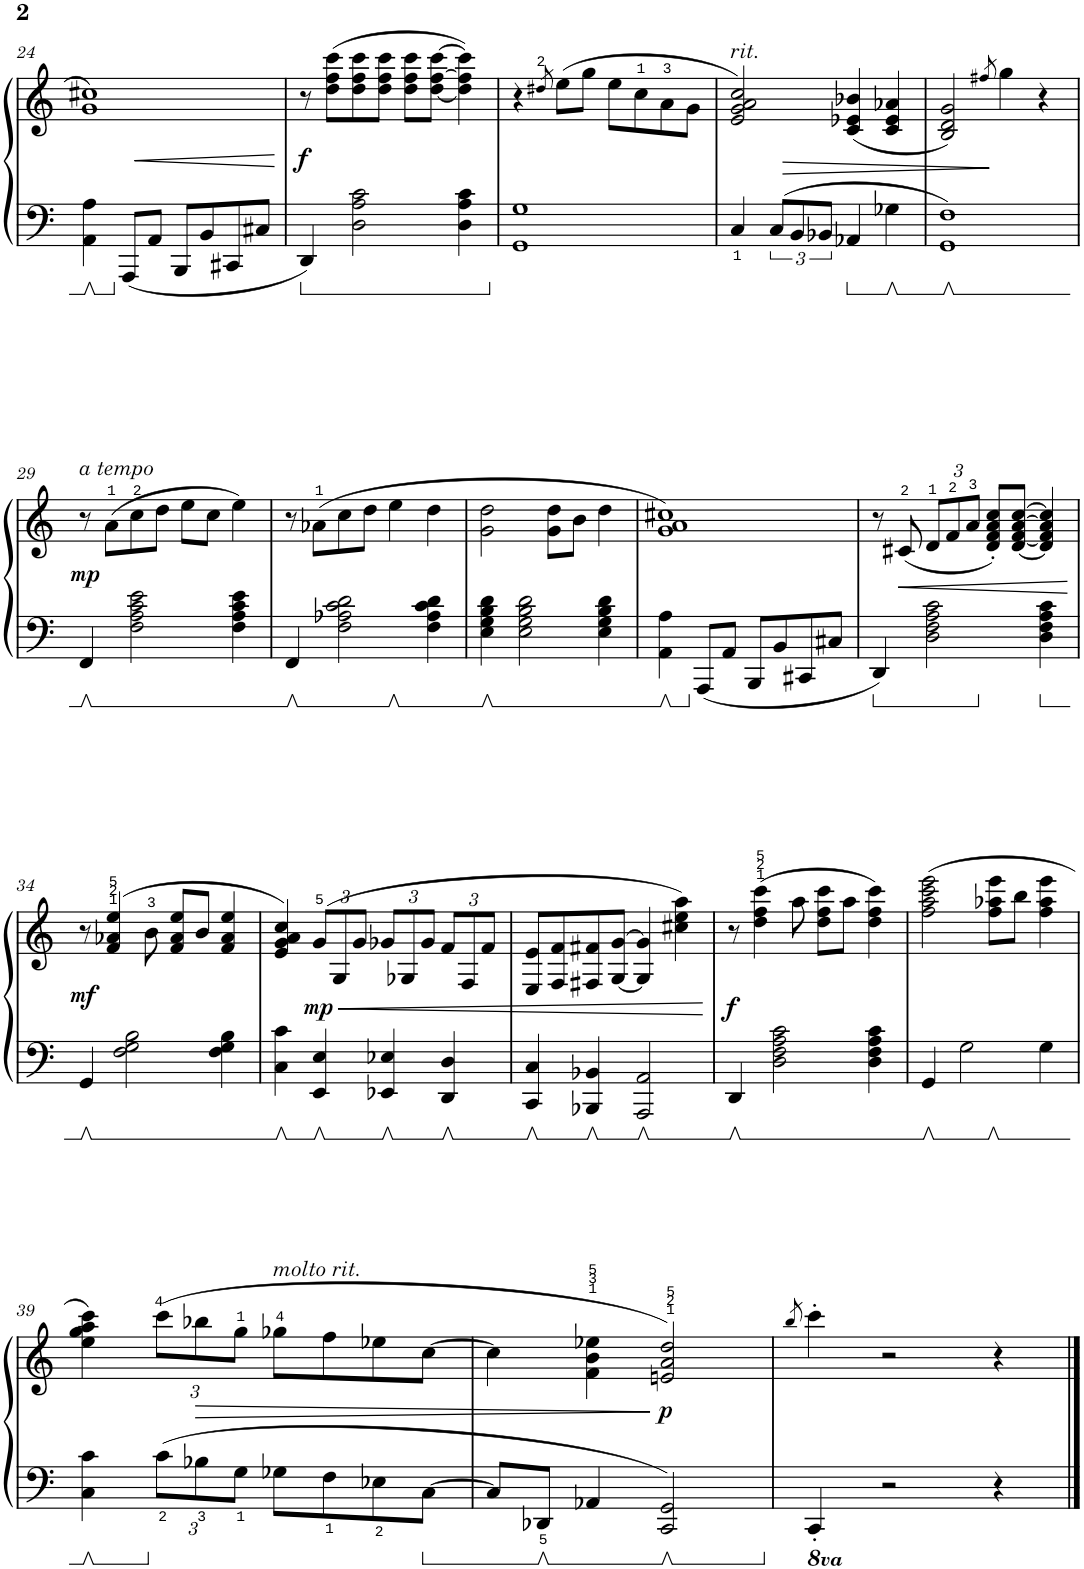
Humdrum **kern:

**kern	**kern	**dynam
*part1	*part1	*part1
*staff2	*staff1	*staff1/2
*I"Klavier	*	*
!!LO:PB:g=z
*clefF4	*clefG2	*
*k[]	*k[]	*
*M4/4	*M4/4	*
=24	=24	=24
!	!	!LO:HP:b
4AA\ 4A\	1g 1cc#X	<
8AAA/L	.	.
8AA/J	.	.
8BBB/L	.	.
8BB/	.	.
8CC#X/	.	.
8C#X/J	.	.
.	.	[
=25	=25	=25
!	!	!LO:DY:b
4DD/	8r	f
.	(8dd\ 8ff\ 8ccc\L	.
2D\ 2A\ 2c\	8dd\ 8ff\ 8ccc\	.
.	8dd\ 8ff\ 8ccc\J	.
.	8dd\ 8ff\ 8ccc\L	.
.	[8dd\ [8ff\ [8ccc\J	.
4D\ 4A\ 4c\	4dd\] 4ff\] 4ccc\])	.
=26	=26	=26
1GG 1G	4r	.
.	8qdd#X/	.
.	(8ee\L	.
.	8gg\J	.
.	8ee\L	.
.	8cc\	.
.	8a\	.
.	8g\J	.
=27	=27	=27
!	!LO:TX:a:i:t=rit.	!
!	!	!LO:HP:b
4C/	2e/ 2g/ 2a/ 2cc/)	>
12C/L	.	.
12BB/	.	.
12BB-X/J	.	.
4AA-X/	(4c/ 4e-X/ 4b-X/	.
4G-X\	4c/ 4e-/ 4a-X/	.
=28	=28	=28
1GG 1F	2B/ 2d/ 2g/)	.
.	8qff#X/	.
.	4gg\	]
.	4r	.
!!LO:LB:g=z
=29	=29	=29
!	!LO:TX:a:i:t=a tempo	!
!	!	!LO:DY:b
4FF/	8r	mp
.	(8a\L	.
2F\ 2A\ 2c\ 2e\	8cc\	.
.	8dd\J	.
.	8ee\L	.
.	8cc\J	.
4F\ 4A\ 4c\ 4e\	4ee\)	.
=30	=30	=30
*^	*	*
4FF/	4ryy	8r	.
.	.	(8a-X\L	.
2F\ 2A-X\ 2c\ 2d\	4ryy	8cc\	.
.	.	8dd\J	.
.	4ryy	4ee\	.
4F\ 4A-\ 4c\ 4d\	4ryy	4dd\	.
*v	*v	*	*
=31	=31	=31
4E\ 4G\ 4B\ 4d\	2g\ 2dd\	.
2E\ 2G\ 2B\ 2d\	.	.
.	8g\ 8dd\L	.
.	8b\J	.
4E\ 4G\ 4B\ 4d\	4dd\	.
=32	=32	=32
4AA\ 4A\	1g 1a 1cc#X)	.
8AAA/L	.	.
8AA/J	.	.
8BBB/L	.	.
8BB/	.	.
8CC#X/	.	.
8C#X/J	.	.
=33	=33	=33
*^	*	*
4DD/	4ryy	8r	.
!	!	!	!LO:HP:b
.	.	(8c#X/	<
*	*	*Xbrackettup	*
2D\ 2F\ 2A\ 2c\	4ryy	12d/L	.
.	.	12f/	.
.	.	12a/J	.
.	4ryy	8d/' 8f/' 8a/' 8cc/'L)	.
.	.	[8d/ [8f/ [8a/ [8cc/J	.
4D\ 4F\ 4A\ 4c\	4ryy	4d/] 4f/] 4a/] 4cc/]	.
*v	*v	*	*
.	.	[
!!LO:LB:g=z
=34	=34	=34
!	!	!LO:DY:b
4GG/	8r	mf
.	(4f/ 4a-X/ 4ee/	.
2F\ 2G\ 2B\	.	.
.	8b\	.
.	8f/ 8a-/ 8ee/L	.
.	8b/J	.
4F\ 4G\ 4B\	4f/ 4a-/ 4ee/	.
=35	=35	=35
4C\ 4c\	4e/ 4g/ 4a/ 4cc/)	.
!	!	!LO:HP:b
!	!	!LO:DY:n=1:b
4EE/ 4E/	(12g/L	< mp
.	12G/	.
.	12g/J	.
4EE-X/ 4E-X/	12g-X/L	.
.	12G-X/	.
.	12g-/J	.
4DD/ 4D/	12f/L	.
.	12F/	.
.	12f/J	.
=36	=36	=36
4CC/ 4C/	8E/ 8e/L	.
.	8F/ 8f/	.
4BBB-X/ 4BB-X/	8F#X/ 8f#X/	.
.	[8G/ [8g/J	.
2AAA/ 2AA/	4G/] 4g/]	.
.	4cc#X\ 4ee\ 4aa\)	.
.	.	[
=37	=37	=37
!	!	!LO:DY:b
4DD/	8r	f
.	(4dd\ 4ff\ 4ccc\	.
2D\ 2F\ 2A\ 2c\	.	.
.	8aa\	.
.	8dd\ 8ff\ 8ccc\L	.
.	8aa\J	.
4D\ 4F\ 4A\ 4c\	4dd\ 4ff\ 4ccc\)	.
=38	=38	=38
*^	*	*
4GG/	4ryy	(2ff\ 2aa\ 2ccc\ 2eee\	.
2G\	4ryy	.	.
.	4ryy	8ff\ 8aa-X\ 8eee\L	.
.	.	8bb\J	.
4G\	4ryy	4ff\ 4aa-\ 4eee\	.
*v	*v	*	*
!!LO:LB:g=z
=39	=39	=39
4C\ 4c\	4ee\ 4gg\ 4aa\ 4ccc\)	.
*Xbrackettup	*	*
12c\L	(12ccc\L	.
!	!	!LO:HP:b
12B-X\	12bb-X\	>
12G\J	12gg\J	.
!	!LO:TX:a:i:t=molto rit.	!
8G-X\L	8gg-X\L	.
8F\	8ff\	.
8E-X\	8ee-X\	.
[8C\J	[8cc\J	.
=40	=40	=40
8C/L]	4cc\]	.
8DD-X/J	.	.
4AA-X/	4f\ 4b\ 4ee-X\	.
!	!	!LO:DY:n=1:b
2CC/ 2GG/	2en/ 2a/ 2dd/)	] p
=41	=41	=41
.	8qbb/	.
*8ba	*	*
4CCC'/	4ccc'\	.
*X8ba	*	*
2r	2r	.
4r	4r	.
==	==	==
*-	*-	*-
